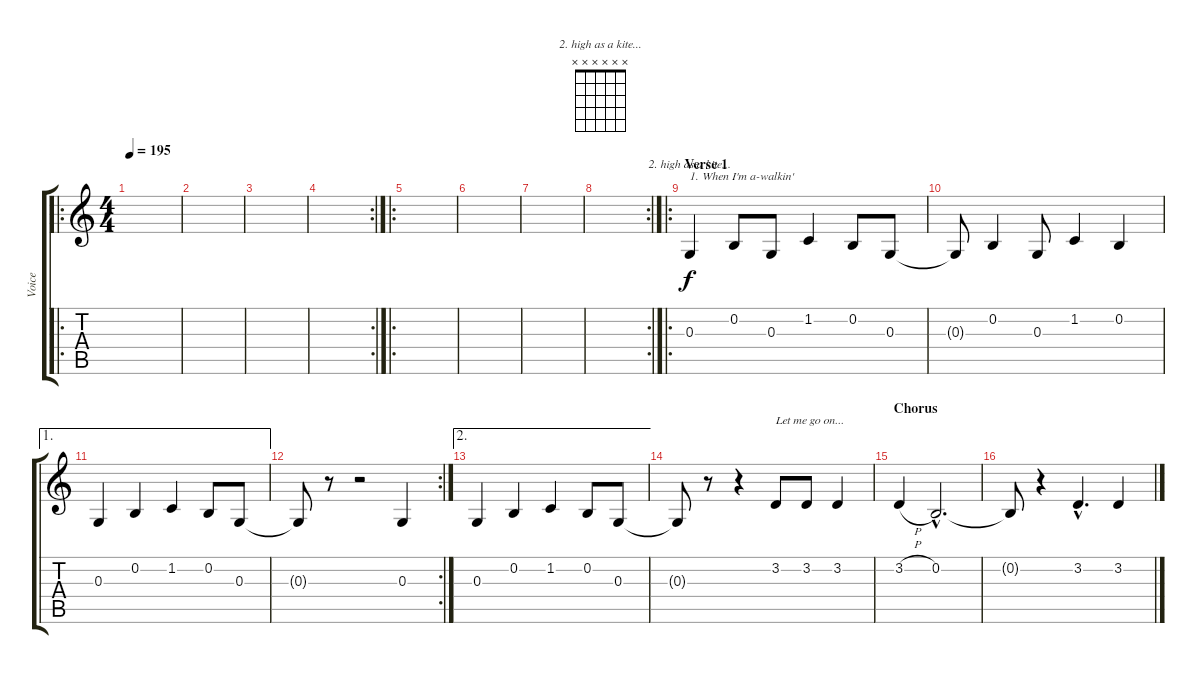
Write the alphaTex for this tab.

\track ("Voice" "Voice") {instrument clarinet}
\staff {score tabs}
\tuning (E4 B3 G3 D3 A2 E2) {hide}
\chord ("2. high as a kite..." x x x x x x) {firstfret 0}
\ro
\ts (4 4)
\tempo 195
\clef g2
\ks c
|
|
|
\rc 2
|
\ro
|
|
|
\rc 2
|
\ro
\section ("" "Verse 1")
0.3.4{ch "2. high as a kite..." txt "1. When I'm a-walkin'"} 0.2.8 0.3.8 1.2.4 0.2.8 0.3.8 |
0.3{t}.8 0.2.4 0.3.8 1.2.4 0.2.4 |
\ae 1
0.3.4 0.2.4 1.2.4 0.2.8 0.3.8 |
\rc 2
0.3{t}.8 r.8 r.2 0.3.4 |
\ae 2
0.3.4 0.2.4 1.2.4 0.2.8 0.3.8 |
0.3{t}.8 r.8 r.4 3.2.8{txt "Let me go on..."} 3.2.8 3.2.4 |
\section ("" "Chorus")
3.2{h}.4 0.2{hac}.2{d} |
0.2{t}.8 r.4 3.2{hac}.4{d} 3.2.4
